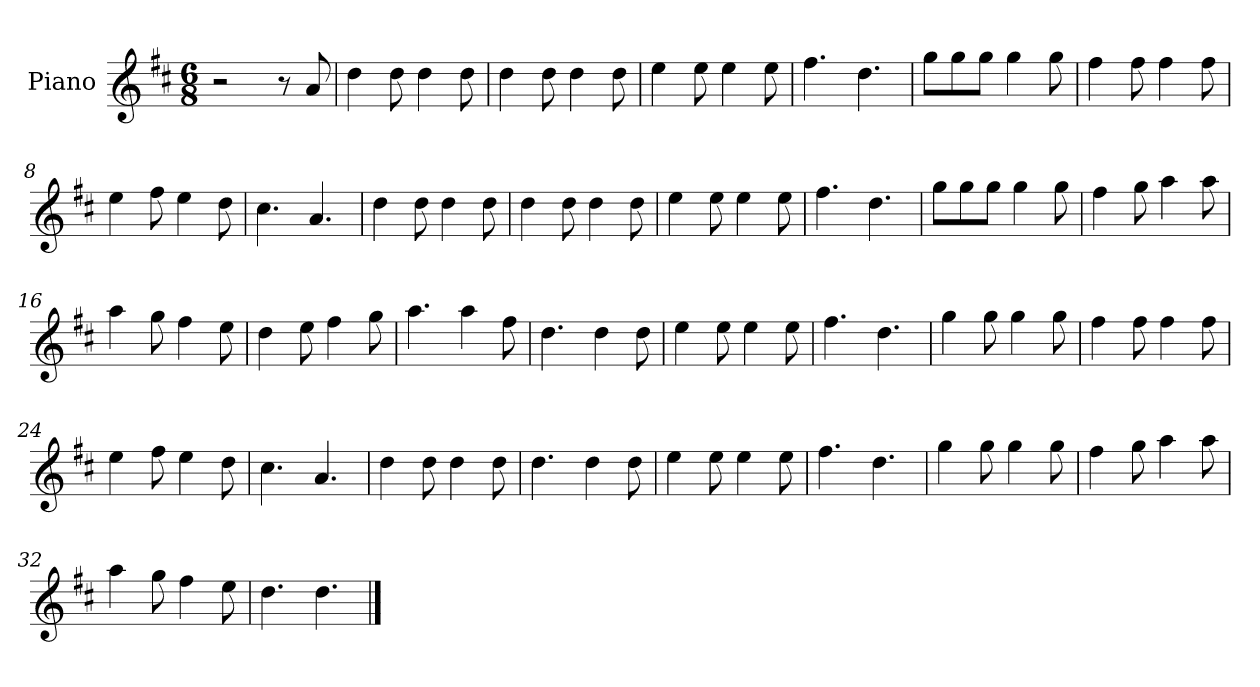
**kern
*part1
*staff1
*I"Piano
*I'Pno
*clefG2
*k[f#c#]
*M6/8
=1
2r
8r
8a/
=2
4dd\
8dd\
4dd\
8dd\
=3
4dd\
8dd\
4dd\
8dd\
=4
4ee\
8ee\
4ee\
8ee\
=5
4.ff#\
4.dd\
=6
8gg\L
8gg\
8gg\J
4gg\
8gg\
=7
4ff#\
8ff#\
4ff#\
8ff#\
=8
4ee\
8ff#\
4ee\
8dd\
=9
4.cc#\
4.a/
=10
4dd\
8dd\
4dd\
8dd\
=11
4dd\
8dd\
4dd\
8dd\
=12
4ee\
8ee\
4ee\
8ee\
=13
4.ff#\
4.dd\
=14
8gg\L
8gg\
8gg\J
4gg\
8gg\
=15
4ff#\
8gg\
4aa\
8aa\
=16
4aa\
8gg\
4ff#\
8ee\
=17
4dd\
8ee\
4ff#\
8gg\
=18
4.aa\
4aa\
8ff#\
=19
4.dd\
4dd\
8dd\
=20
4ee\
8ee\
4ee\
8ee\
=21
4.ff#\
4.dd\
=22
4gg\
8gg\
4gg\
8gg\
=23
4ff#\
8ff#\
4ff#\
8ff#\
=24
4ee\
8ff#\
4ee\
8dd\
=25
4.cc#\
4.a/
=26
4dd\
8dd\
4dd\
8dd\
=27
4.dd\
4dd\
8dd\
=28
4ee\
8ee\
4ee\
8ee\
=29
4.ff#\
4.dd\
=30
4gg\
8gg\
4gg\
8gg\
=31
4ff#\
8gg\
4aa\
8aa\
=32
4aa\
8gg\
4ff#\
8ee\
=33
4.dd\
4.dd\
==
*-
